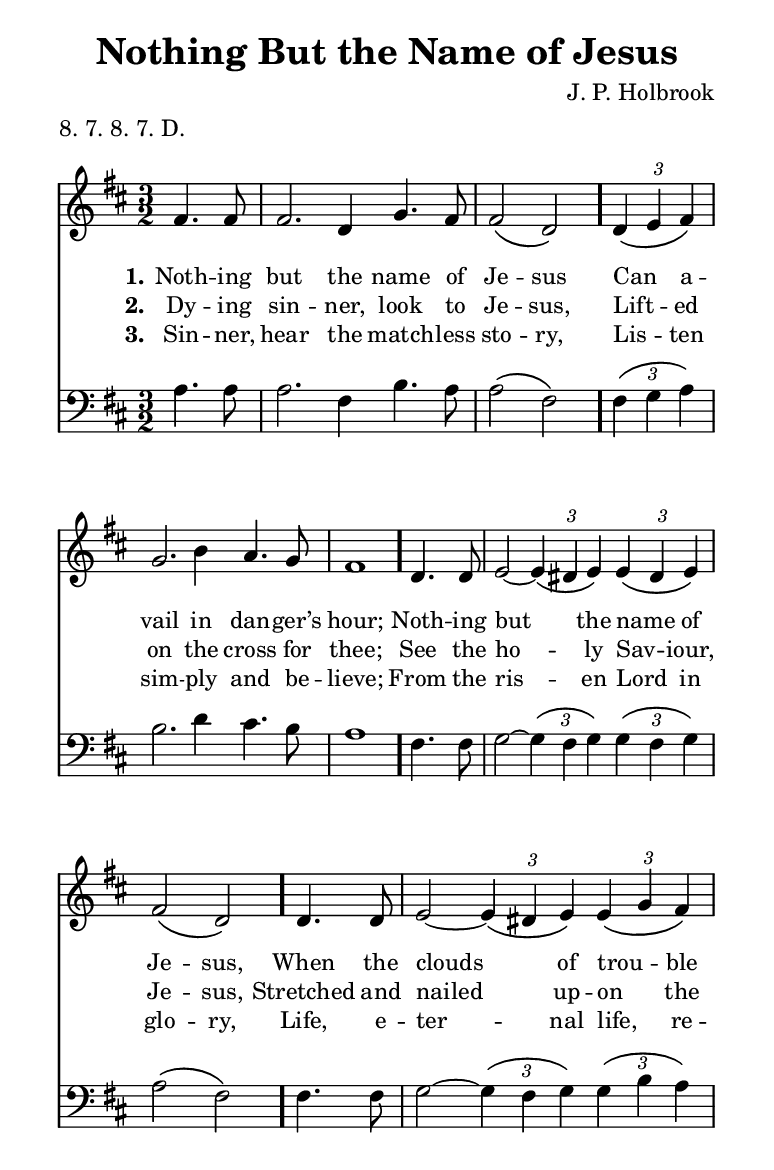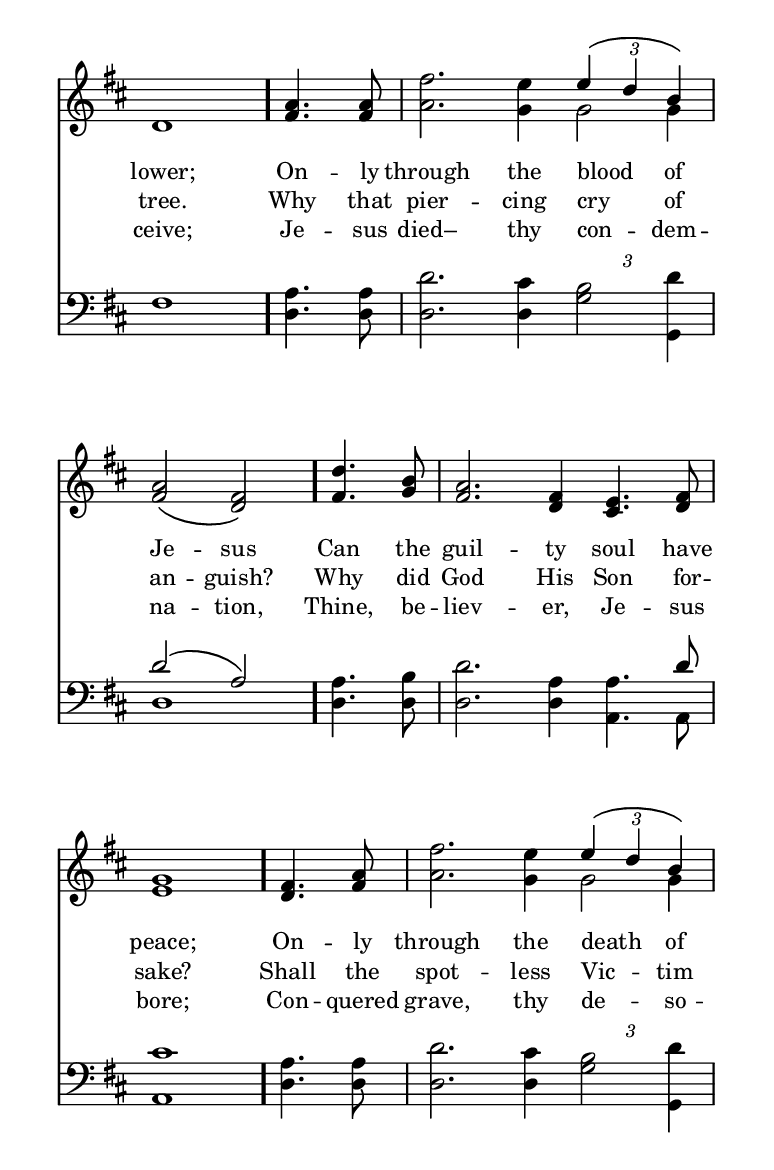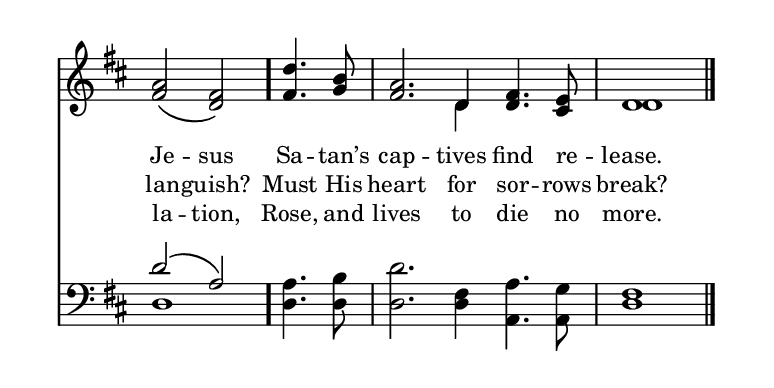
\include "common/global.ily"
\paper {
  \include "common/paper.ily"
}

\header{
  %gospel
  hymnnumber = "105"
  title = "Nothing But the Name of Jesus"
  tunename = "Refuge"
  meter = "8. 7. 8. 7. D."
  poet = ""
  composer = "J. P. Holbrook"
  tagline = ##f
}

% for fermata in MIDI
ta = { \tempo 2=80 }
tb = { \tempo 2=40 }

global = {
  \include "common/overrides.ily"
  \override Staff.TimeSignature.style = #'numbered
  \time 3/2
  \override Score.MetronomeMark.transparent = ##t % hide all fermata changes too
  \override TupletBracket.bracket-visibility = ##f
  \ta
  \key d \major
  \partial 2
  \autoBeamOff
}

% rewrote voies as chords to work around unfortunate interactions between
% \partcombine and \tuplet

notesSoprano = {
\global
\relative c' {

  fis4. fis8 | fis2. d4 g4. fis8 | fis2\( d2\)
  \tuplet 3/2 { d4\( e4 fis4\) } | g2. b4 a4. g8 | fis1 \eogbreak
  d4. d8 | e2 ~ \repeat unfold 2 { \tuplet 3/2 { e4\( dis e\) } } | fis2\( d2\)
  d4. d8 | e2 ~ \tuplet 3/2 { e4\( dis e\) } \tuplet 3/2 { e\( g fis\) } | d1 \eogbreak
  a'4. a8 | fis'2. e4 \stemUp \tuplet 3/2 { e4^\( d b\) } \stemNeutral | a2\( fis2\)
  d'4. b8 | a2. fis4 e4. fis8 | g1 \eogbreak
  fis4. a8 | fis'2. e4 \stemUp \tuplet 3/2 { e4^\( d b\) } \stemNeutral | a2\( fis2\)
  d'4. b8 | a2. d,4 fis4. e8 | d1 \eogbreak

  \bar "|."

}
}

notesAltoB = {
\relative e' {

  \override TupletBracket.bracket-visibility = ##f
  \omit TupletNumber
  \repeat unfold 54 \skip 4
  \tuplet 3/2 { g2 g4 }
  \repeat unfold 22 \skip 4
  \tuplet 3/2 { g2 g4 }

}
}

notesAlto = {
\global
\relative e' {

  \repeat unfold 48 \skip 4
  fis4. fis8 | a2. g4 s2 | fis2\( d2\) % s2 stands in for \tuplet 3/2 { g2 g4 }
  fis4. g8 | fis2. d4 cis4. d8 | e1
  d4. fis8 | a2. g4 s2 | fis2\( d2\) % s2 stands in for \tuplet 3/2 { g2 g4 }
  fis4. g8 | fis2. d4 d4. cis8 | d1

}
}

% notesTenor contains two notes from notesBass due to workaround for
% \partcombine with \tuplet
notesTenor = {
\global
\relative a {

  \override TupletBracket.direction = #UP
  a4. a8 | a2. fis4 b4. a8 | a2\( fis2\)
  \tuplet 3/2 { fis4\( g a\) } | b2. d4 cis4. b8 | a1
  fis4. fis8 | g2 ~ \repeat unfold 2 { \tuplet 3/2 { g4\( fis g\) } } | a2\( fis2\)
  fis4. fis8 | g2 ~ \tuplet 3/2 { g4\( fis g\) } \tuplet 3/2 { g4\( b a\) } | fis1
  a4. a8 | d2. cis4 \tuplet 3/2 { <b g>2 <d g,,>4 } | d2\( a2\)
  a4. b8 | d2. a4 a4. d8 | cis1
  a4. a8 | d2. cis4 \tuplet 3/2 { <b g>2 <d g,,>4 } | d2\( a2\)
  a4. b8 | d2. fis,4 a4. g8 | fis1

}
}

notesBass = {
\global
\relative f {

  \repeat unfold 48 \skip 4
  d4. d8 | d2. d4 s2 | d1 % s2 stands in for \tuplet 3/2 { g2 g,4 }
  d4. d8 | d2. d4 a4. a8 | a1
  d4. d8 | d2. d4 s2 | d1 % s2 stands in for \tuplet 3/2 { g2 g,4 }
  d4. d8 | d2. d4 a4. a8 | d1

}
}

wordsA = \lyricmode {
\set stanza = "1."

Noth -- ing but the name of Je -- sus \bar "."
Can _ a -- vail in dan -- ger’s hour; \bar "."
Noth -- ing but _ the name _ of Je -- sus, \bar "."
When the clouds _ of trou -- _ ble lower; \bar "."
On -- ly through the blood _ of Je -- sus \bar "."
Can the guil -- ty soul have peace; \bar "."
On -- ly through the death _ of Je -- sus \bar "."
Sa -- tan’s cap -- tives find re -- lease. \bar "."

}

wordsB = \lyricmode {
\set stanza = "2."

Dy -- ing sin -- ner, look to Je -- sus,
Lift -- _ ed on the cross for thee;
See the ho -- _ ly Sav -- _ iour, Je -- sus,
Stretched and nailed _ up -- on _ the tree.
Why that pier -- cing cry _ of an -- guish?
Why did God His Son for -- sake?
Shall the spot -- less Vic -- _ tim lan -- guish?
Must His heart for sor -- rows break?

}

wordsC = \lyricmode {
\set stanza = "3."

Sin -- ner, hear the match -- less sto -- ry,
Lis -- _ ten sim -- ply and be -- lieve;
From the ris -- _ en Lord _ in glo -- ry,
Life, e -- ter -- _ nal life, _ re -- ceive;
Je -- sus died– thy con -- _ dem -- na -- tion,
Thine, be -- liev -- er, Je -- sus bore;
Con -- quered grave, thy de -- _ so -- la -- tion,
Rose, and lives to die no more.

}

\score {
  \context ChoirStaff <<
    \context Staff = upper <<
      \set Staff.autoBeaming = ##f
      \set ChoirStaff.systemStartDelimiter = #'SystemStartBar
      \set ChoirStaff.printPartCombineTexts = ##f
      \partcombine #'(2 . 9) \notesSoprano \notesAlto
      \context NullVoice = sopranos { \voiceOne << \notesSoprano >> }
      \context Voice = altosB { \voiceTwo << \notesAltoB >> }
      \context Lyrics = one   \lyricsto sopranos \wordsA
      \context Lyrics = two   \lyricsto sopranos \wordsB
      \context Lyrics = three \lyricsto sopranos \wordsC
    >>
    \context Staff = men <<
      \set Staff.autoBeaming = ##f
      \clef bass
      \set ChoirStaff.printPartCombineTexts = ##f
      \partcombine #'(2 . 9) \notesTenor \notesBass
    >>
  >>
  \layout {
    \include "common/layout.ily"
  }
  \midi{
    \include "common/midi.ily"
  }
}

\version "2.19.49"  % necessary for upgrading to future LilyPond versions.

% vi:set et ts=2 sw=2 ai nocindent syntax=lilypond:
